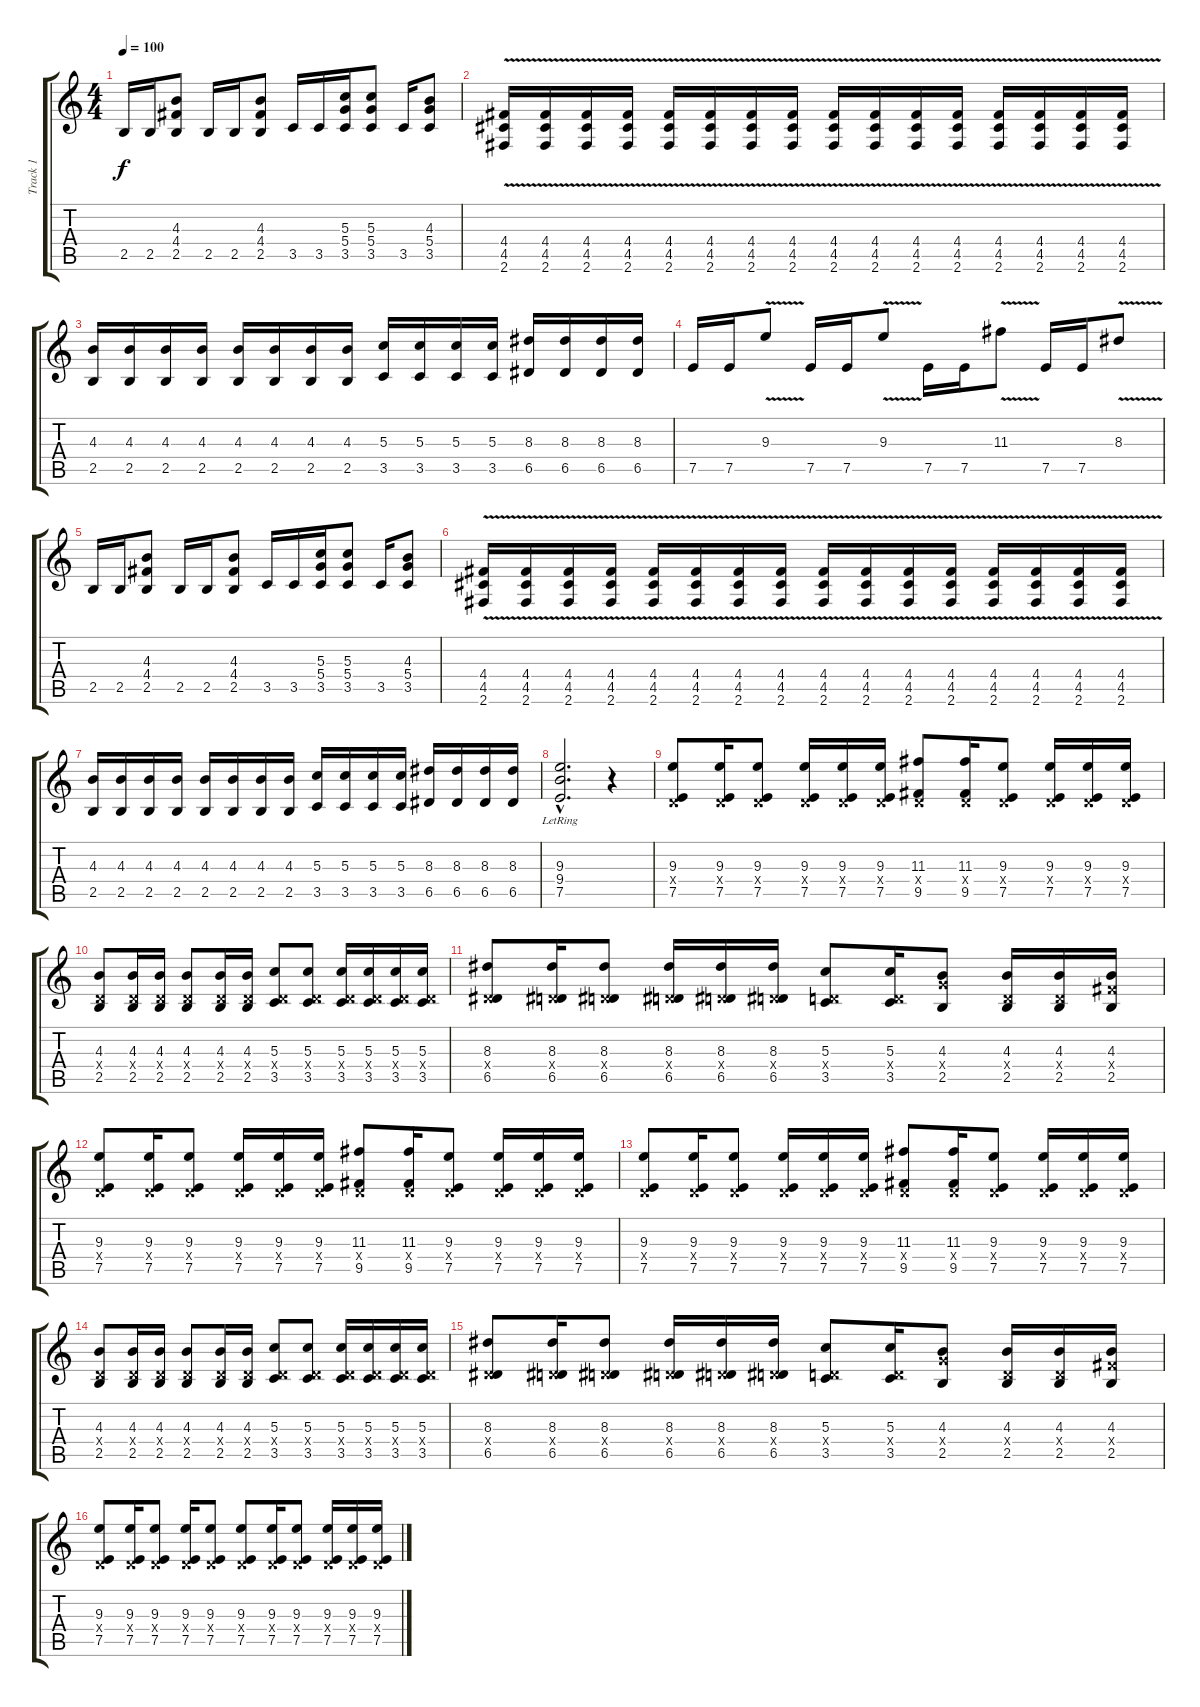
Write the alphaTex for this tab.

\track ("Track 1" "Track 1") {instrument acousticguitarnylon}
\staff {score tabs}
\tuning (E4 B3 G3 D3 A2 E2) {hide}
\ts (4 4)
\tempo 100
\clef g2
\ks c
2.5.16{dy f} 2.5.16 (4.3 4.4 2.5).8 2.5.16 2.5.16 (4.3 4.4 2.5).8 3.5.16 3.5.16 (5.3 5.4 3.5).16 (5.3 5.4 3.5).8 3.5.16 (4.3 5.4 3.5).8 |
(4.4{v} 4.5{v} 2.6).16 (4.4{v} 4.5{v} 2.6).16 (4.4{v} 4.5{v} 2.6).16 (4.4{v} 4.5{v} 2.6).16 (4.4{v} 4.5{v} 2.6).16 (4.4{v} 4.5{v} 2.6).16 (4.4{v} 4.5{v} 2.6).16 (4.4{v} 4.5{v} 2.6).16 (4.4{v} 4.5{v} 2.6).16 (4.4{v} 4.5{v} 2.6).16 (4.4{v} 4.5{v} 2.6).16 (4.4{v} 4.5{v} 2.6).16 (4.4{v} 4.5{v} 2.6).16 (4.4{v} 4.5{v} 2.6).16 (4.4{v} 4.5{v} 2.6).16 (4.4{v} 4.5{v} 2.6).16 |
(4.3 2.5).16 (4.3 2.5).16 (4.3 2.5).16 (4.3 2.5).16 (4.3 2.5).16 (4.3 2.5).16 (4.3 2.5).16 (4.3 2.5).16 (5.3 3.5).16 (5.3 3.5).16 (5.3 3.5).16 (5.3 3.5).16 (8.3 6.5).16 (8.3 6.5).16 (8.3 6.5).16 (8.3 6.5).16 |
7.5.16{instrument overdrivenguitar} 7.5.16 9.3{v}.8 7.5.16 7.5.16 9.3{v}.8 7.5.16 7.5.16 11.3{v}.8 7.5.16 7.5.16 8.3{v}.8 |
2.5.16 2.5.16 (4.3 4.4 2.5).8 2.5.16 2.5.16 (4.3 4.4 2.5).8 3.5.16 3.5.16 (5.3 5.4 3.5).16 (5.3 5.4 3.5).8 3.5.16 (4.3 5.4 3.5).8 |
(4.4{v} 4.5{v} 2.6).16 (4.4{v} 4.5{v} 2.6).16 (4.4{v} 4.5{v} 2.6).16 (4.4{v} 4.5{v} 2.6).16 (4.4{v} 4.5{v} 2.6).16 (4.4{v} 4.5{v} 2.6).16 (4.4{v} 4.5{v} 2.6).16 (4.4{v} 4.5{v} 2.6).16 (4.4{v} 4.5{v} 2.6).16 (4.4{v} 4.5{v} 2.6).16 (4.4{v} 4.5{v} 2.6).16 (4.4{v} 4.5{v} 2.6).16 (4.4{v} 4.5{v} 2.6).16 (4.4{v} 4.5{v} 2.6).16 (4.4{v} 4.5{v} 2.6).16 (4.4{v} 4.5{v} 2.6).16 |
(4.3 2.5).16 (4.3 2.5).16 (4.3 2.5).16 (4.3 2.5).16 (4.3 2.5).16 (4.3 2.5).16 (4.3 2.5).16 (4.3 2.5).16 (5.3 3.5).16 (5.3 3.5).16 (5.3 3.5).16 (5.3 3.5).16 (8.3 6.5).16 (8.3 6.5).16 (8.3 6.5).16 (8.3 6.5).16 |
(9.3{hac lr} 9.4{hac lr} 7.5{hac lr}).2{d} r.4{volume 8} |
(9.3 0.4{x} 7.5).8 (9.3 0.4{x} 7.5).16 (9.3 0.4{x} 7.5).8 (9.3 0.4{x} 7.5).16 (9.3 0.4{x} 7.5).16 (9.3 0.4{x} 7.5).16 (11.3 0.4{x} 9.5).8 (11.3 0.4{x} 9.5).16 (9.3 0.4{x} 7.5).8 (9.3 0.4{x} 7.5).16 (9.3 0.4{x} 7.5).16 (9.3 0.4{x} 7.5).16 |
(4.3 0.4{x} 2.5).8 (4.3 0.4{x} 2.5).16 (4.3 0.4{x} 2.5).16 (4.3 0.4{x} 2.5).8 (4.3 0.4{x} 2.5).16 (4.3 0.4{x} 2.5).16 (5.3 0.4{x} 3.5).8 (5.3 0.4{x} 3.5).8 (5.3 0.4{x} 3.5).16 (5.3 0.4{x} 3.5).16 (5.3 0.4{x} 3.5).16 (5.3 0.4{x} 3.5).16 |
(8.3 0.4{x} 6.5).8 (8.3 0.4{x} 6.5).16 (8.3 0.4{x} 6.5).8 (8.3 0.4{x} 6.5).16 (8.3 0.4{x} 6.5).16 (8.3 0.4{x} 6.5).16 (5.3 0.4{x} 3.5).8 (5.3 0.4{x} 3.5).16 (4.3 5.4{x} 2.5).8 (4.3 0.4{x} 2.5).16 (4.3 0.4{x} 2.5).16 (4.3 4.4{x} 2.5).16 |
(9.3 0.4{x} 7.5).8 (9.3 0.4{x} 7.5).16 (9.3 0.4{x} 7.5).8 (9.3 0.4{x} 7.5).16 (9.3 0.4{x} 7.5).16 (9.3 0.4{x} 7.5).16 (11.3 0.4{x} 9.5).8 (11.3 0.4{x} 9.5).16 (9.3 0.4{x} 7.5).8 (9.3 0.4{x} 7.5).16 (9.3 0.4{x} 7.5).16 (9.3 0.4{x} 7.5).16 |
(9.3 0.4{x} 7.5).8 (9.3 0.4{x} 7.5).16 (9.3 0.4{x} 7.5).8 (9.3 0.4{x} 7.5).16 (9.3 0.4{x} 7.5).16 (9.3 0.4{x} 7.5).16 (11.3 0.4{x} 9.5).8 (11.3 0.4{x} 9.5).16 (9.3 0.4{x} 7.5).8 (9.3 0.4{x} 7.5).16 (9.3 0.4{x} 7.5).16 (9.3 0.4{x} 7.5).16 |
(4.3 0.4{x} 2.5).8 (4.3 0.4{x} 2.5).16 (4.3 0.4{x} 2.5).16 (4.3 0.4{x} 2.5).8 (4.3 0.4{x} 2.5).16 (4.3 0.4{x} 2.5).16 (5.3 0.4{x} 3.5).8 (5.3 0.4{x} 3.5).8 (5.3 0.4{x} 3.5).16 (5.3 0.4{x} 3.5).16 (5.3 0.4{x} 3.5).16 (5.3 0.4{x} 3.5).16 |
(8.3 0.4{x} 6.5).8 (8.3 0.4{x} 6.5).16 (8.3 0.4{x} 6.5).8 (8.3 0.4{x} 6.5).16 (8.3 0.4{x} 6.5).16 (8.3 0.4{x} 6.5).16 (5.3 0.4{x} 3.5).8 (5.3 0.4{x} 3.5).16 (4.3 5.4{x} 2.5).8 (4.3 0.4{x} 2.5).16 (4.3 0.4{x} 2.5).16 (4.3 4.4{x} 2.5).16 |
(9.3 0.4{x} 7.5).8{instrument overdrivenguitar} (9.3 0.4{x} 7.5).16 (9.3 0.4{x} 7.5).8 (9.3 0.4{x} 7.5).16 (9.3 0.4{x} 7.5).8 (9.3 0.4{x} 7.5).8 (9.3 0.4{x} 7.5).16 (9.3 0.4{x} 7.5).8 (9.3 0.4{x} 7.5).16 (9.3 0.4{x} 7.5).16 (9.3 0.4{x} 7.5).16
